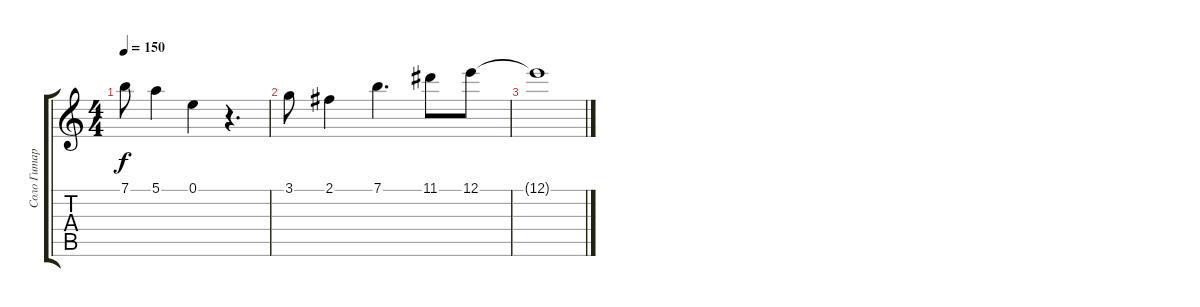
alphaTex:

\track ("Соло Гитара" "Соло Гитар") {instrument acousticguitarsteel}
\staff {score tabs}
\tuning (E4 B3 G3 D3 A2 E2) {hide}
\ts (4 4)
\tempo 150
\clef g2
\ks c
7.1.8{dy f} 5.1.4 0.1.4 r.4{d} |
3.1.8 2.1.4 7.1.4{d} 11.1.8 12.1.8 |
12.1{t}.1
